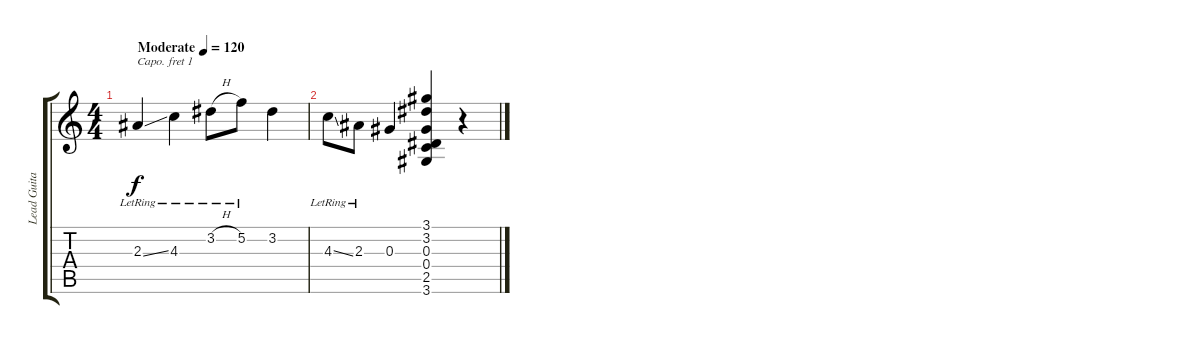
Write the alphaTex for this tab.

\track ("Lead Guitar" "Lead Guita") {instrument acousticguitarsteel}
\staff {score tabs}
\capo 1
\tuning (E4 B3 G3 D3 A2 E2) {hide}
\ts (4 4)
\tempo (120 "Moderate")
\clef g2
\ks c
2.3{ss lr}.4{dy f instrument acousticguitarsteel} 4.3{lr}.4 3.2{h lr}.8 5.2{lr}.8 3.2.4 |
4.3{ss lr}.8 2.3{lr}.8 0.3.4 (3.1 3.2 0.3 0.4 2.5 3.6).4 r.4
